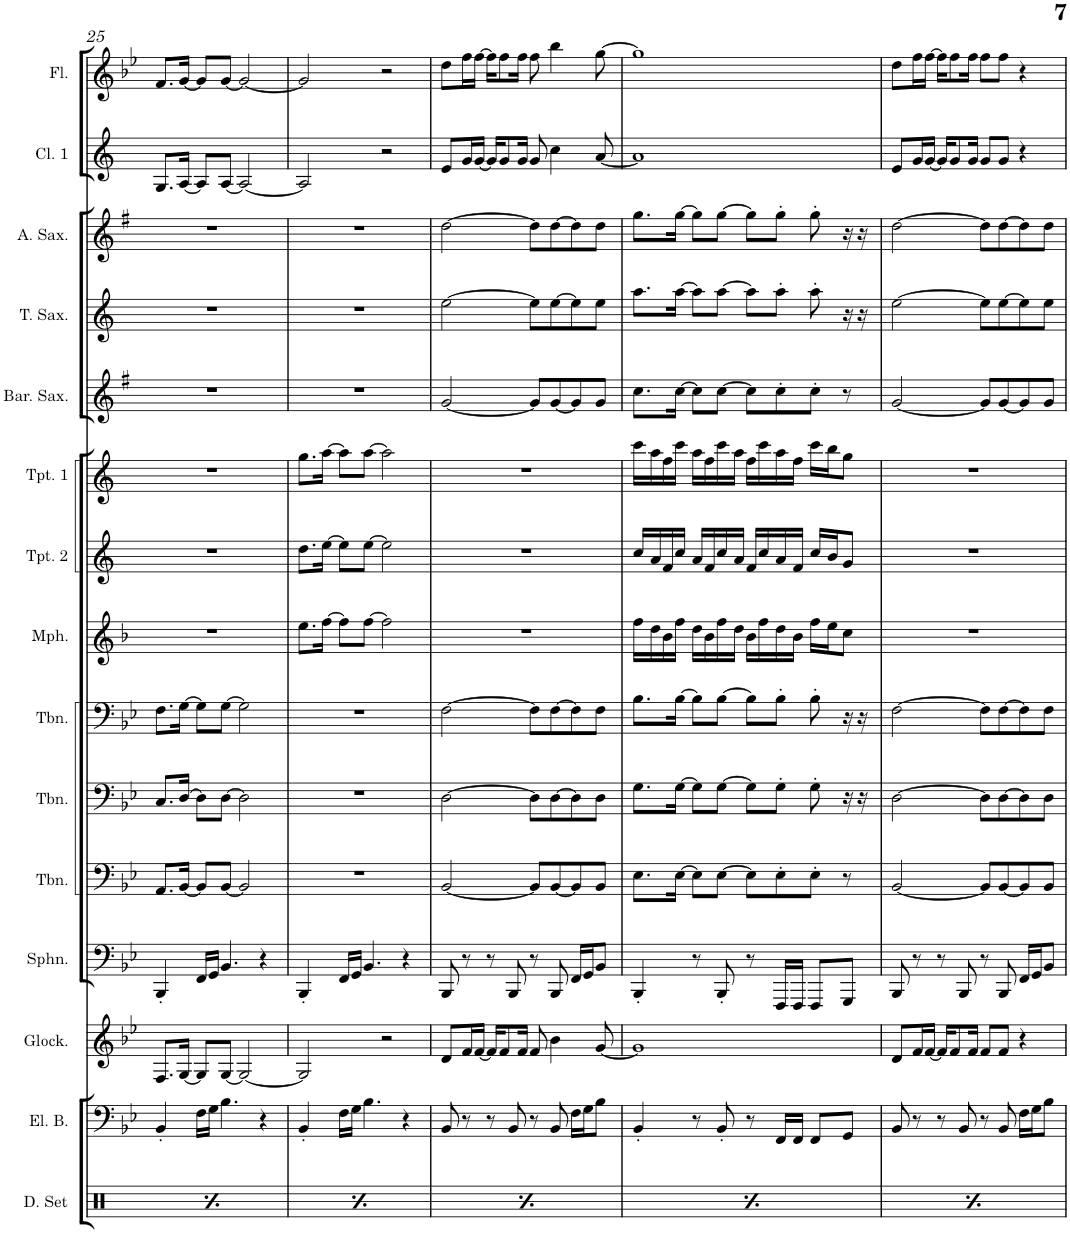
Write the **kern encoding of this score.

**kern	**kern	**kern	**kern	**kern	**kern	**kern	**kern	**kern	**kern	**kern	**kern	**kern	**kern	**kern
*part15	*part14	*part13	*part12	*part11	*part10	*part9	*part8	*part7	*part6	*part5	*part4	*part3	*part2	*part1
*staff15	*staff14	*staff13	*staff12	*staff11	*staff10	*staff9	*staff8	*staff7	*staff6	*staff5	*staff4	*staff3	*staff2	*staff1
*I"Drumset	*I"Electric Bass	*I"Glockenspiel	*I"Sousaphone	*I"Trombone	*I"Trombone	*I"Trombone	*I"Mellophone	*I"Trumpet 2	*I"Trumpet 1	*I"Baritone Sax	*I"Tenor Sax	*I"Alto Sax	*I"Clarinet 1	*I"Flute
*I'D. Set	*I'El. B.	*I'Glock.	*I'Sphn.	*I'Tbn.	*I'Tbn.	*I'Tbn.	*I'Mph.	*I'Tpt. 2	*I'Tpt. 1	*I'Bar. Sax.	*I'T. Sax.	*I'A. Sax.	*I'Cl. 1	*I'Fl.
!!LO:PB:g=z
*clefX	*clefF4	*clefG2	*clefF4	*clefF4	*clefF4	*clefF4	*clefG2	*clefG2	*clefG2	*clefG2	*clefG2	*clefG2	*clefG2	*clefG2
*	*Trd7c12	*Trd-14c-24	*	*	*	*	*Trd4c7	*Trd1c2	*Trd1c2	*Trd12c21	*Trd8c14	*Trd5c9	*Trd1c2	*
*k[]	*k[b-e-]	*k[b-e-]	*k[b-e-]	*k[b-e-]	*k[b-e-]	*k[b-e-]	*k[b-]	*k[]	*k[]	*k[f#]	*k[]	*k[f#]	*k[]	*k[b-e-]
*M4/4	*M4/4	*M4/4	*M4/4	*M4/4	*M4/4	*M4/4	*M4/4	*M4/4	*M4/4	*M4/4	*M4/4	*M4/4	*M4/4	*M4/4
=25	=25	=25	=25	=25	=25	=25	=25	=25	=25	=25	=25	=25	=25	=25
*^	*	*	*	*	*	*	*	*	*	*	*	*	*	*
8r	4Rf\	4BB-'/	8.F/L	4BBB-'/	8.AA/L	8.C/L	8.F\L	1r	1r	1r	1r	1r	1r	8.G/L	8.f/L
8Ree/L	.	.	.	.	.	.	.	.	.	.	.	.	.	.	.
.	.	.	[16G/Jk	.	[16BB-/Jk	[16D/Jk	[16G\Jk	.	.	.	.	.	.	[16A/Jk	[16g/Jk
8Rcc/	4Rf\	16F\LL	8G/L]	16FF/LL	8BB-/L]	8D\L]	8G\L]	.	.	.	.	.	.	8A/L]	8g/L]
.	.	16G\JJ	.	16GG/JJ	.	.	.	.	.	.	.	.	.	.	.
8Ree/J	.	4.B-\	[8G/J	4.BB-/	[8BB-/J	[8D\J	[8G\J	.	.	.	.	.	.	[8A/J	[8g/J
8r	4Rf\	.	2G/_	.	2BB-/]	2D\]	2G\]	.	.	.	.	.	.	2A/_	2g/_
8Ree/L	.	.	.	.	.	.	.	.	.	.	.	.	.	.	.
8Rcc/	4Rf\	4r	.	4r	.	.	.	.	.	.	.	.	.	.	.
8Ree/J	.	.	.	.	.	.	.	.	.	.	.	.	.	.	.
=26	=26	=26	=26	=26	=26	=26	=26	=26	=26	=26	=26	=26	=26	=26	=26
8r	4Rf\	4BB-'/	2G/]	4BBB-'/	1r	1r	1r	8.ee\L	8.dd\L	8.gg\L	1r	1r	1r	2A/]	2g/]
8Ree/L	.	.	.	.	.	.	.	.	.	.	.	.	.	.	.
.	.	.	.	.	.	.	.	[16ff\Jk	[16ee\Jk	[16aa\Jk	.	.	.	.	.
8Rcc/	4Rf\	16F\LL	.	16FF/LL	.	.	.	8ff\L]	8ee\L]	8aa\L]	.	.	.	.	.
.	.	16G\JJ	.	16GG/JJ	.	.	.	.	.	.	.	.	.	.	.
8Ree/J	.	4.B-\	.	4.BB-/	.	.	.	[8ff\J	[8ee\J	[8aa\J	.	.	.	.	.
8r	4Rf\	.	2r	.	.	.	.	2ff\]	2ee\]	2aa\]	.	.	.	2r	2r
8Ree/L	.	.	.	.	.	.	.	.	.	.	.	.	.	.	.
8Rcc/	4Rf\	4r	.	4r	.	.	.	.	.	.	.	.	.	.	.
8Ree/J	.	.	.	.	.	.	.	.	.	.	.	.	.	.	.
=27	=27	=27	=27	=27	=27	=27	=27	=27	=27	=27	=27	=27	=27	=27	=27
8r	4Rf\	8BB-/	8d/L	8BBB-/	[2BB-/	[2D\	[2F\	1r	1r	1r	[2g/	[2ee\	[2dd\	8e/L	8dd\L
8Ree/L	.	8r	16f/L	8r	.	.	.	.	.	.	.	.	.	16g/L	16ff\L
.	.	.	[16f/JJ	.	.	.	.	.	.	.	.	.	.	[16g/JJ	[16ff\JJ
8Rcc/	4Rf\	8r	16f/KL]	8r	.	.	.	.	.	.	.	.	.	16g/KL]	16ff\KL]
.	.	.	8f/	.	.	.	.	.	.	.	.	.	.	8g/	8ff\
8Ree/J	.	8BB-/	.	8BBB-/	.	.	.	.	.	.	.	.	.	.	.
.	.	.	16f/Jk	.	.	.	.	.	.	.	.	.	.	16g/Jk	16ff\Jk
8r	4Rf\	8r	8f/	8r	8BB-/L]	8D\L]	8F\L]	.	.	.	8g/L]	8ee\L]	8dd\L]	8g/	8ff\
8Ree/L	.	8BB-/	4b-\	8BBB-/	[8BB-/	[8D\	[8F\	.	.	.	[8g/	[8ee\	[8dd\	4cc\	4bb-\
8Rcc/	4Rf\	16F\LL	.	16FF/LL	8BB-/]	8D\]	8F\]	.	.	.	8g/]	8ee\]	8dd\]	.	.
.	.	16G\J	.	16GG/J	.	.	.	.	.	.	.	.	.	.	.
8Ree/J	.	8B-\J	[8g/	8BB-/J	8BB-/J	8D\J	8F\J	.	.	.	8g/J	8ee\J	8dd\J	[8a/	[8gg\
=28	=28	=28	=28	=28	=28	=28	=28	=28	=28	=28	=28	=28	=28	=28	=28
8r	4Rf\	4BB-'/	1g]	4BBB-'/	8.E-\L	8.G\L	8.B-\L	16ff\LL	16cc/LL	16ccc\LL	8.cc\L	8.aa\L	8.gg\L	1a]	1gg]
.	.	.	.	.	.	.	.	16dd\	16a/	16aa\	.	.	.	.	.
8Ree/L	.	.	.	.	.	.	.	16b-\	16f/	16ff\	.	.	.	.	.
.	.	.	.	.	[16E-\Jk	[16G\Jk	[16B-\Jk	16ff\JJ	16cc/JJ	16ccc\JJ	[16cc\Jk	[16aa\Jk	[16gg\Jk	.	.
8Rcc/	4Rf\	8r	.	8r	8E-\L]	8G\L]	8B-\L]	16dd\LL	16a/LL	16aa\LL	8cc\L]	8aa\L]	8gg\L]	.	.
.	.	.	.	.	.	.	.	16b-\	16f/	16ff\	.	.	.	.	.
8Ree/J	.	8BB-'/	.	8BBB-'/	[8E-\J	[8G\J	[8B-\J	16ff\	16cc/	16ccc\	[8cc\J	[8aa\J	[8gg\J	.	.
.	.	.	.	.	.	.	.	16dd\JJ	16a/JJ	16aa\JJ	.	.	.	.	.
8r	4Rf\	8r	.	8r	8E-\L]	8G\L]	8B-\L]	16b-\LL	16f/LL	16ff\LL	8cc\L]	8aa\L]	8gg\L]	.	.
.	.	.	.	.	.	.	.	16ff\	16cc/	16ccc\	.	.	.	.	.
8Ree/L	.	16FF/LL	.	16FFF/LL	8E-'\	8G'\J	8B-'\J	16dd\	16a/	16aa\	8cc'\	8aa'\J	8gg'\J	.	.
.	.	16FF/JJ	.	16FFF/JJ	.	.	.	16b-\JJ	16f/JJ	16ff\JJ	.	.	.	.	.
8Rcc/	4Rf\	8FF/L	.	8FFF/L	8E-'\J	8G'\	8B-'\	16ff\LL	16cc/LL	16ccc\LL	8cc'\J	8aa'\	8gg'\	.	.
.	.	.	.	.	.	.	.	16ee\J	16b/J	16bb\J	.	.	.	.	.
8Ree/J	.	8GG/J	.	8GGG/J	8r	16r	16r	8cc\J	8g/J	8gg\J	8r	16r	16r	.	.
.	.	.	.	.	.	16r	16r	.	.	.	.	16r	16r	.	.
=29	=29	=29	=29	=29	=29	=29	=29	=29	=29	=29	=29	=29	=29	=29	=29
8r	4Rf\	8BB-/	8d/L	8BBB-/	[2BB-/	[2D\	[2F\	1r	1r	1r	[2g/	[2ee\	[2dd\	8e/L	8dd\L
8Ree/L	.	8r	16f/L	8r	.	.	.	.	.	.	.	.	.	16g/L	16ff\L
.	.	.	[16f/JJ	.	.	.	.	.	.	.	.	.	.	[16g/JJ	[16ff\JJ
8Rcc/	4Rf\	8r	16f/KL]	8r	.	.	.	.	.	.	.	.	.	16g/KL]	16ff\KL]
.	.	.	8f/	.	.	.	.	.	.	.	.	.	.	8g/	8ff\
8Ree/J	.	8BB-/	.	8BBB-/	.	.	.	.	.	.	.	.	.	.	.
.	.	.	16f/Jk	.	.	.	.	.	.	.	.	.	.	16g/Jk	16ff\Jk
8r	4Rf\	8r	8f/L	8r	8BB-/L]	8D\L]	8F\L]	.	.	.	8g/L]	8ee\L]	8dd\L]	8g/L	8ff\L
8Ree/L	.	8BB-/	8f/J	8BBB-/	[8BB-/	[8D\	[8F\	.	.	.	[8g/	[8ee\	[8dd\	8g/J	8ff\J
8Rcc/	4Rf\	16F\LL	4r	16FF/LL	8BB-/]	8D\]	8F\]	.	.	.	8g/]	8ee\]	8dd\]	4r	4r
.	.	16G\J	.	16GG/J	.	.	.	.	.	.	.	.	.	.	.
8Ree/J	.	8B-\J	.	8BB-/J	8BB-/J	8D\J	8F\J	.	.	.	8g/J	8ee\J	8dd\J	.	.
*v	*v	*	*	*	*	*	*	*	*	*	*	*	*	*	*
=	=	=	=	=	=	=	=	=	=	=	=	=	=	=
*-	*-	*-	*-	*-	*-	*-	*-	*-	*-	*-	*-	*-	*-	*-
